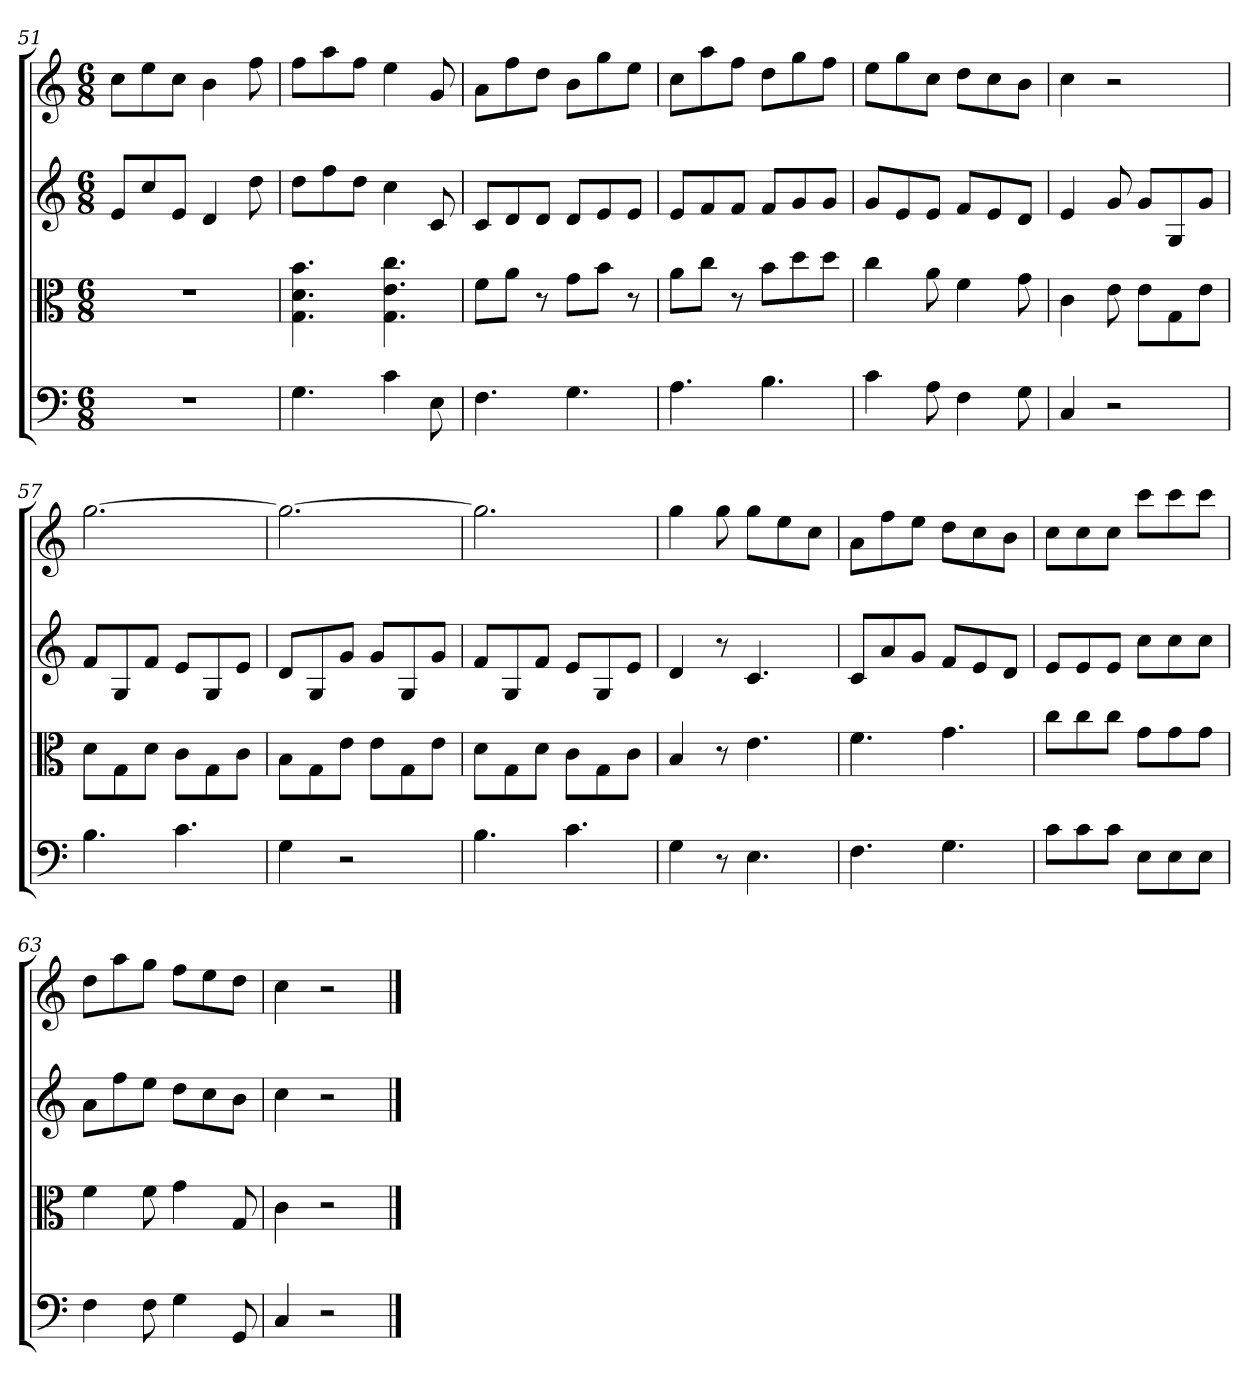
**kern	**kern	**kern	**kern
*part4	*part3	*part2	*part1
*staff4	*staff3	*staff2	*staff1
*clefF4	*clefC3	*	*
*k[]	*k[]	*k[]	*k[]
*C:	*C:	*C:	*C:
*M6/8	*M6/8	*M6/8	*M6/8
=51	=51	=51	=51
2.r	2.r	8eL	8ccL
.	.	8cc	8ee
.	.	8eJ	8ccJ
.	.	4d	4b
.	.	8dd	8ff
=52	=52	=52	=52
4.G	4.G 4.d 4.b	8ddL	8ffL
.	.	8ff	8aa
.	.	8ddJ	8ffJ
4c	4.G 4.e 4.cc	4cc	4ee
8E	.	8c	8g
=53	=53	=53	=53
4.F	8f\L	8cL	8aL
.	8a\J	8d	8ff
.	8r	8dJ	8ddJ
4.G	8g\L	8dL	8bL
.	8b\J	8e	8gg
.	8r	8eJ	8eeJ
=54	=54	=54	=54
4.A	8a\L	8eL	8ccL
.	8cc\J	8f	8aa
.	8r	8fJ	8ffJ
4.B	8b\L	8fL	8ddL
.	8dd\	8g	8gg
.	8dd\J	8gJ	8ffJ
=55	=55	=55	=55
4c	4cc	8gL	8eeL
.	.	8e	8gg
8A	8a	8eJ	8ccJ
4F	4f	8fL	8ddL
.	.	8e	8cc
8G	8g	8dJ	8bJ
=56	=56	=56	=56
4C	4c	4e	4cc
2r	8e	8g	2r
.	8e\L	8gL	.
.	8G\	8G	.
.	8e\J	8gJ	.
=57	=57	=57	=57
4.B	8d\L	8fL	[2.gg
.	8G\	8G	.
.	8d\J	8fJ	.
4.c	8c\L	8eL	.
.	8G\	8G	.
.	8c\J	8eJ	.
=58	=58	=58	=58
4G	8B\L	8dL	2.gg_
.	8G\	8G	.
2r	8e\J	8gJ	.
.	8e\L	8gL	.
.	8G\	8G	.
.	8e\J	8gJ	.
=59	=59	=59	=59
4.B	8d\L	8fL	2.gg]
.	8G\	8G	.
.	8d\J	8fJ	.
4.c	8c\L	8eL	.
.	8G\	8G	.
.	8c\J	8eJ	.
=60	=60	=60	=60
4G	4B	4d	4gg
8r	8r	8r	8gg
4.E	4.e	4.c	8ggL
.	.	.	8ee
.	.	.	8ccJ
=61	=61	=61	=61
4.F	4.f	8cL	8aL
.	.	8a	8ff
.	.	8gJ	8eeJ
4.G	4.g	8fL	8ddL
.	.	8e	8cc
.	.	8dJ	8bJ
=62	=62	=62	=62
8c\L	8cc\L	8eL	8ccL
8c\	8cc\	8e	8cc
8c\J	8cc\J	8eJ	8ccJ
8E\L	8g\L	8ccL	8cccL
8E\	8g\	8cc	8ccc
8E\J	8g\J	8ccJ	8cccJ
=63	=63	=63	=63
4F	4f	8aL	8ddL
.	.	8ff	8aa
8F	8f	8eeJ	8ggJ
4G	4g	8ddL	8ffL
.	.	8cc	8ee
8GG	8G	8bJ	8ddJ
=64	=64	=64	=64
4C	4c	4cc	4cc
2r	2r	2r	2r
==	==	==	==
*-	*-	*-	*-
